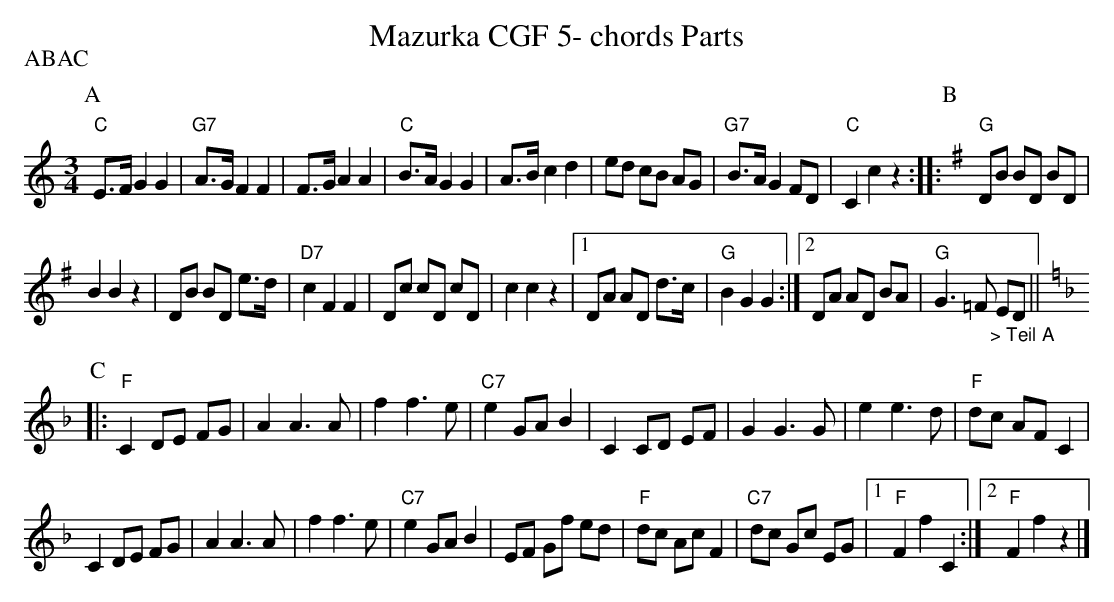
X:1
T:Mazurka CGF 5- chords Parts
P:ABAC
M:3/4
L:1/8
K:Cmaj%%MIDI gchordon
[P:A] "C"E>F G2G2 | "G7"A>G F2F2 | F>G A2A2 | "C"B>A G2G2 | A>B c2d2 | ed cB AG | "G7"B>A G2 FD | "C"C2c2z2 :: [P:B] [K:Gmaj] "G"DB BD BD |
B2B2z2 | DB BD e>d | "D7"c2F2F2 | Dc cD cD | c2c2z2 |1 DA AD d>c | "G"B2G2G2 :|2 DA AD BA | "G"G3=F "_> Teil A"ED || [K:Fmaj]
[P:C] |: "F"C2 DE FG | A2A3A | f2f3e | "C7"e2 GA B2 | C2CD EF | G2G3G | e2e3d | \
"F"dc AF C2 |
C2 DE FG | A2A3A | f2f3e | "C7"e2 GA B2 | EF Gf ed | "F"dc Ac F2 | "C7"dc Gc EG |1 "F"F2f2C2 :|2 "F"F2f2z2 |]
